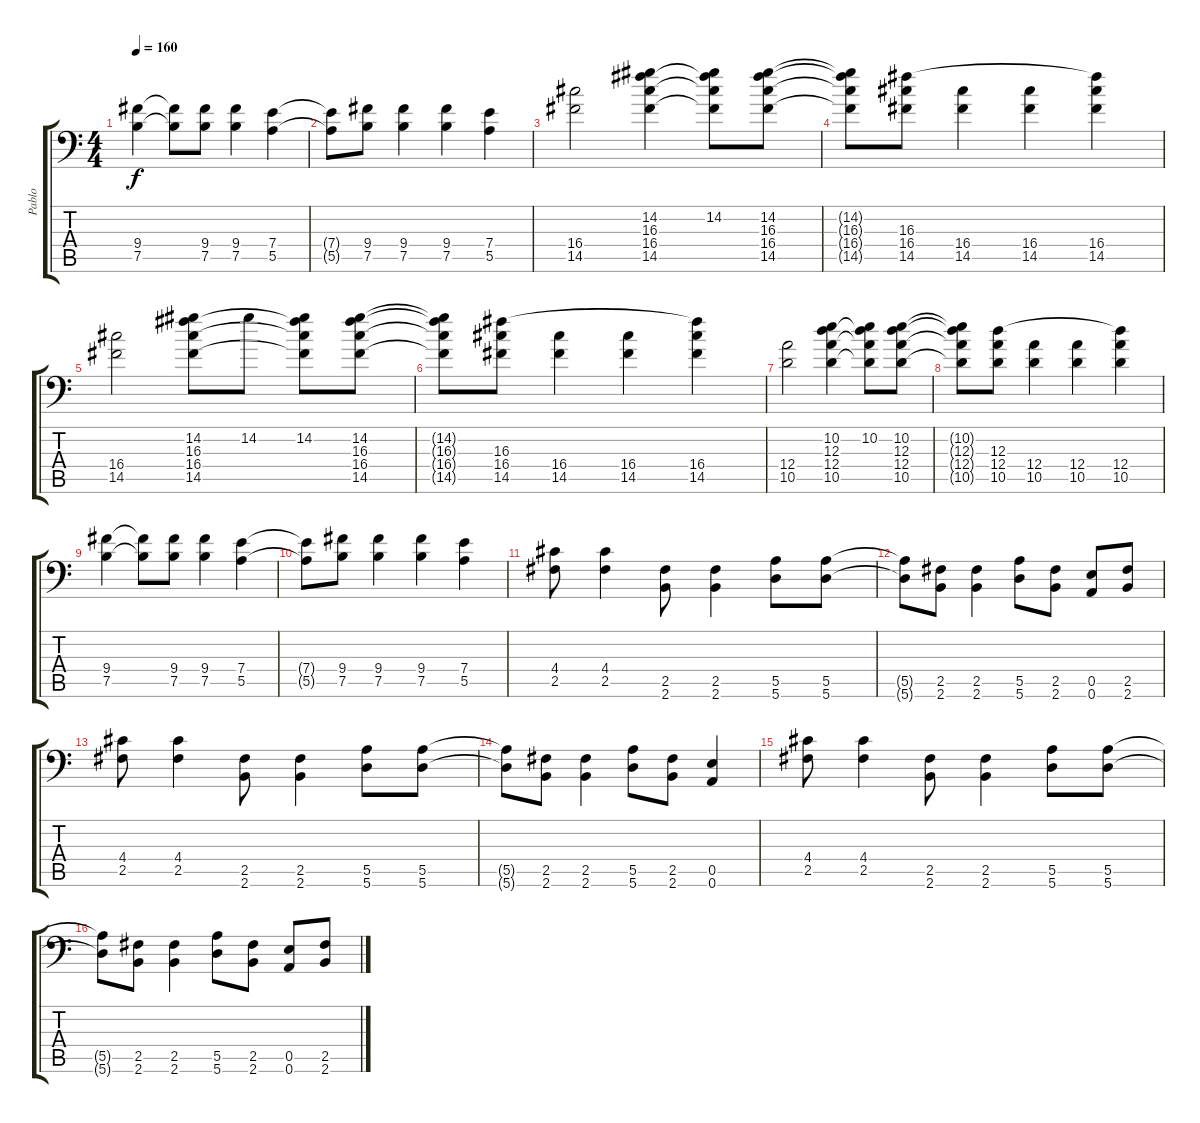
\track ("Pablo" "Pablo") {instrument distortionguitar}
\staff {score tabs}
\tuning (B3 Gb3 D3 A2 E2 A1) {hide}
\ts (4 4)
\tempo 160
\clef f4
\ks c
(9.4 7.5).4{dy f} (9.4{t} 7.5{t}).8 (9.4 7.5).8 (9.4 7.5).4 (7.4 5.5).4 |
(7.4{t} 5.5{t}).8 (9.4 7.5).8 (9.4 7.5).4 (9.4 7.5).4 (7.4 5.5).4 |
(16.4 14.5).2 (14.2 16.3 16.4 14.5).4 (14.2 16.3{t} 16.4{t} 14.5{t}).8 (14.2 16.3 16.4 14.5).8 |
(14.2{t} 16.3{t} 16.4{t} 14.5{t}).8 (16.3 16.4 14.5).8 (16.4 14.5).4 (16.4 14.5).4 (16.3{t} 16.4 14.5).4 |
(16.4 14.5).2 (14.2 16.3 16.4 14.5).8 14.2.8 (14.2 16.3{t} 16.4{t} 14.5{t}).8 (14.2 16.3 16.4 14.5).8 |
(14.2{t} 16.3{t} 16.4{t} 14.5{t}).8 (16.3 16.4 14.5).8 (16.4 14.5).4 (16.4 14.5).4 (16.3{t} 16.4 14.5).4 |
(12.4 10.5).2 (10.2 12.3 12.4 10.5).4 (10.2 12.3{t} 12.4{t} 10.5{t}).8 (10.2 12.3 12.4 10.5).8 |
(10.2{t} 12.3{t} 12.4{t} 10.5{t}).8 (12.3 12.4 10.5).8 (12.4 10.5).4 (12.4 10.5).4 (12.3{t} 12.4 10.5).4 |
(9.4 7.5).4 (9.4{t} 7.5{t}).8 (9.4 7.5).8 (9.4 7.5).4 (7.4 5.5).4 |
(7.4{t} 5.5{t}).8 (9.4 7.5).8 (9.4 7.5).4 (9.4 7.5).4 (7.4 5.5).4 |
(4.4 2.5).8 (4.4 2.5).4 (2.5 2.6).8 (2.5 2.6).4 (5.5 5.6).8 (5.5 5.6).8 |
(5.5{t} 5.6{t}).8 (2.5 2.6).8 (2.5 2.6).4 (5.5 5.6).8 (2.5 2.6).8 (0.5 0.6).8 (2.5 2.6).8 |
(4.4 2.5).8 (4.4 2.5).4 (2.5 2.6).8 (2.5 2.6).4 (5.5 5.6).8 (5.5 5.6).8 |
(5.5{t} 5.6{t}).8 (2.5 2.6).8 (2.5 2.6).4 (5.5 5.6).8 (2.5 2.6).8 (0.5 0.6).4 |
(4.4 2.5).8 (4.4 2.5).4 (2.5 2.6).8 (2.5 2.6).4 (5.5 5.6).8 (5.5 5.6).8 |
(5.5{t} 5.6{t}).8 (2.5 2.6).8 (2.5 2.6).4 (5.5 5.6).8 (2.5 2.6).8 (0.5 0.6).8 (2.5 2.6).8
